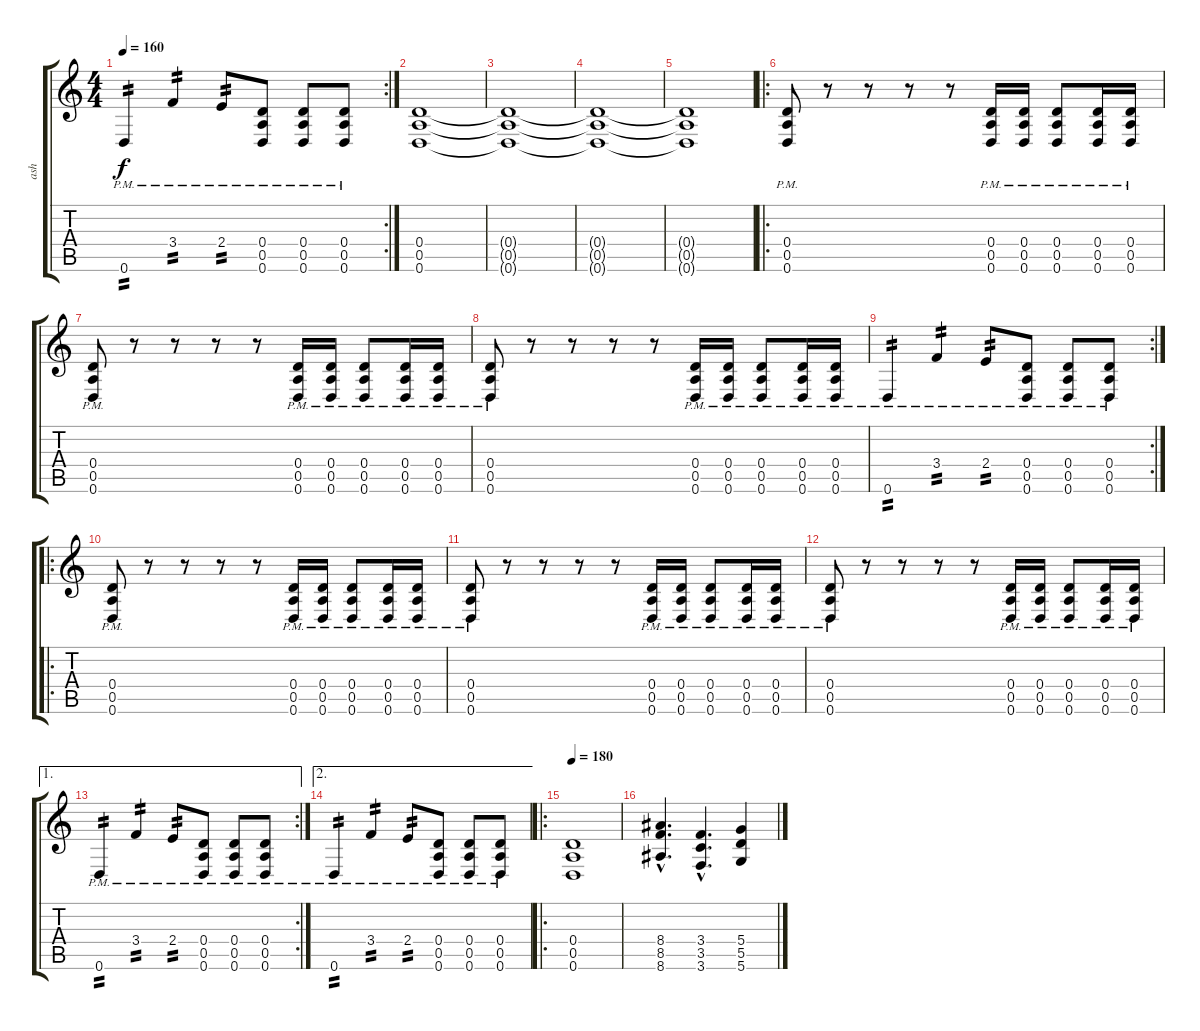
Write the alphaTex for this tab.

\track ("ash" "ash") {instrument distortionguitar}
\staff {score tabs}
\tuning (E4 B3 G3 D3 A2 D2) {hide}
\rc 2
\ts (4 4)
\tempo 160
\clef g2
\ks c
0.6{pm}.4{tp 2 dy f} 3.4{pm}.4{tp 2} 2.4{pm}.8{tp 2} (0.4{pm} 0.5{pm} 0.6{pm}).8 (0.4{pm} 0.5{pm} 0.6{pm}).8 (0.4{pm} 0.5{pm} 0.6{pm}).8 |
(0.4 0.5 0.6).1 |
(0.4{t} 0.5{t} 0.6{t}).1 |
(0.4{t} 0.5{t} 0.6{t}).1 |
(0.4{t} 0.5{t} 0.6{t}).1 |
\ro
(0.4{pm} 0.5{pm} 0.6{pm}).8 r.8 r.8 r.8 r.8 (0.4{pm} 0.5{pm} 0.6{pm}).16 (0.4{pm} 0.5{pm} 0.6{pm}).16 (0.4{pm} 0.5{pm} 0.6{pm}).8 (0.4{pm} 0.5{pm} 0.6{pm}).16 (0.4{pm} 0.5{pm} 0.6{pm}).16 |
(0.4{pm} 0.5{pm} 0.6{pm}).8 r.8 r.8 r.8 r.8 (0.4{pm} 0.5{pm} 0.6{pm}).16 (0.4{pm} 0.5{pm} 0.6{pm}).16 (0.4{pm} 0.5{pm} 0.6{pm}).8 (0.4{pm} 0.5{pm} 0.6{pm}).16 (0.4{pm} 0.5{pm} 0.6{pm}).16 |
(0.4{pm} 0.5{pm} 0.6{pm}).8 r.8 r.8 r.8 r.8 (0.4{pm} 0.5{pm} 0.6{pm}).16 (0.4{pm} 0.5{pm} 0.6{pm}).16 (0.4{pm} 0.5{pm} 0.6{pm}).8 (0.4{pm} 0.5{pm} 0.6{pm}).16 (0.4{pm} 0.5{pm} 0.6{pm}).16 |
\rc 2
0.6{pm}.4{tp 2} 3.4{pm}.4{tp 2} 2.4{pm}.8{tp 2} (0.4{pm} 0.5{pm} 0.6{pm}).8 (0.4{pm} 0.5{pm} 0.6{pm}).8 (0.4{pm} 0.5{pm} 0.6{pm}).8 |
\ro
(0.4{pm} 0.5{pm} 0.6{pm}).8 r.8 r.8 r.8 r.8 (0.4{pm} 0.5{pm} 0.6{pm}).16 (0.4{pm} 0.5{pm} 0.6{pm}).16 (0.4{pm} 0.5{pm} 0.6{pm}).8 (0.4{pm} 0.5{pm} 0.6{pm}).16 (0.4{pm} 0.5{pm} 0.6{pm}).16 |
(0.4{pm} 0.5{pm} 0.6{pm}).8 r.8 r.8 r.8 r.8 (0.4{pm} 0.5{pm} 0.6{pm}).16 (0.4{pm} 0.5{pm} 0.6{pm}).16 (0.4{pm} 0.5{pm} 0.6{pm}).8 (0.4{pm} 0.5{pm} 0.6{pm}).16 (0.4{pm} 0.5{pm} 0.6{pm}).16 |
(0.4{pm} 0.5{pm} 0.6{pm}).8 r.8 r.8 r.8 r.8 (0.4{pm} 0.5{pm} 0.6{pm}).16 (0.4{pm} 0.5{pm} 0.6{pm}).16 (0.4{pm} 0.5{pm} 0.6{pm}).8 (0.4{pm} 0.5{pm} 0.6{pm}).16 (0.4{pm} 0.5{pm} 0.6{pm}).16 |
\ae 1
\rc 2
0.6{pm}.4{tp 2} 3.4{pm}.4{tp 2} 2.4{pm}.8{tp 2} (0.4{pm} 0.5{pm} 0.6{pm}).8 (0.4{pm} 0.5{pm} 0.6{pm}).8 (0.4{pm} 0.5{pm} 0.6{pm}).8 |
\ae 2
0.6{pm}.4{tp 2} 3.4{pm}.4{tp 2} 2.4{pm}.8{tp 2} (0.4{pm} 0.5{pm} 0.6{pm}).8 (0.4{pm} 0.5{pm} 0.6{pm}).8 (0.4{pm} 0.5{pm} 0.6{pm}).8 |
\ro
\tempo 180
(0.4 0.5 0.6).1 |
(8.4{hac} 8.5{hac} 8.6{hac}).4{d} (3.4{hac} 3.5{hac} 3.6{hac}).4{d} (5.4 5.5 5.6).4
